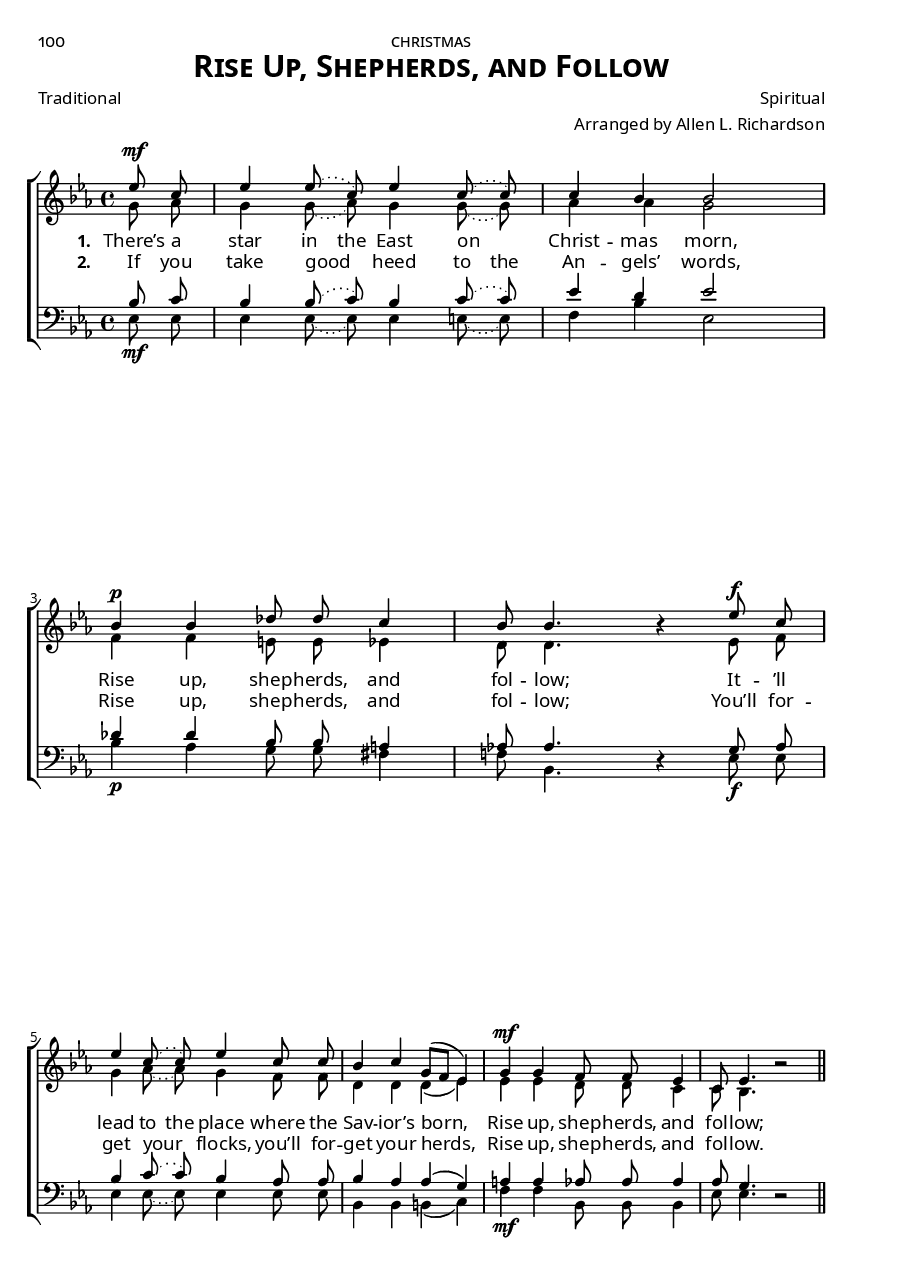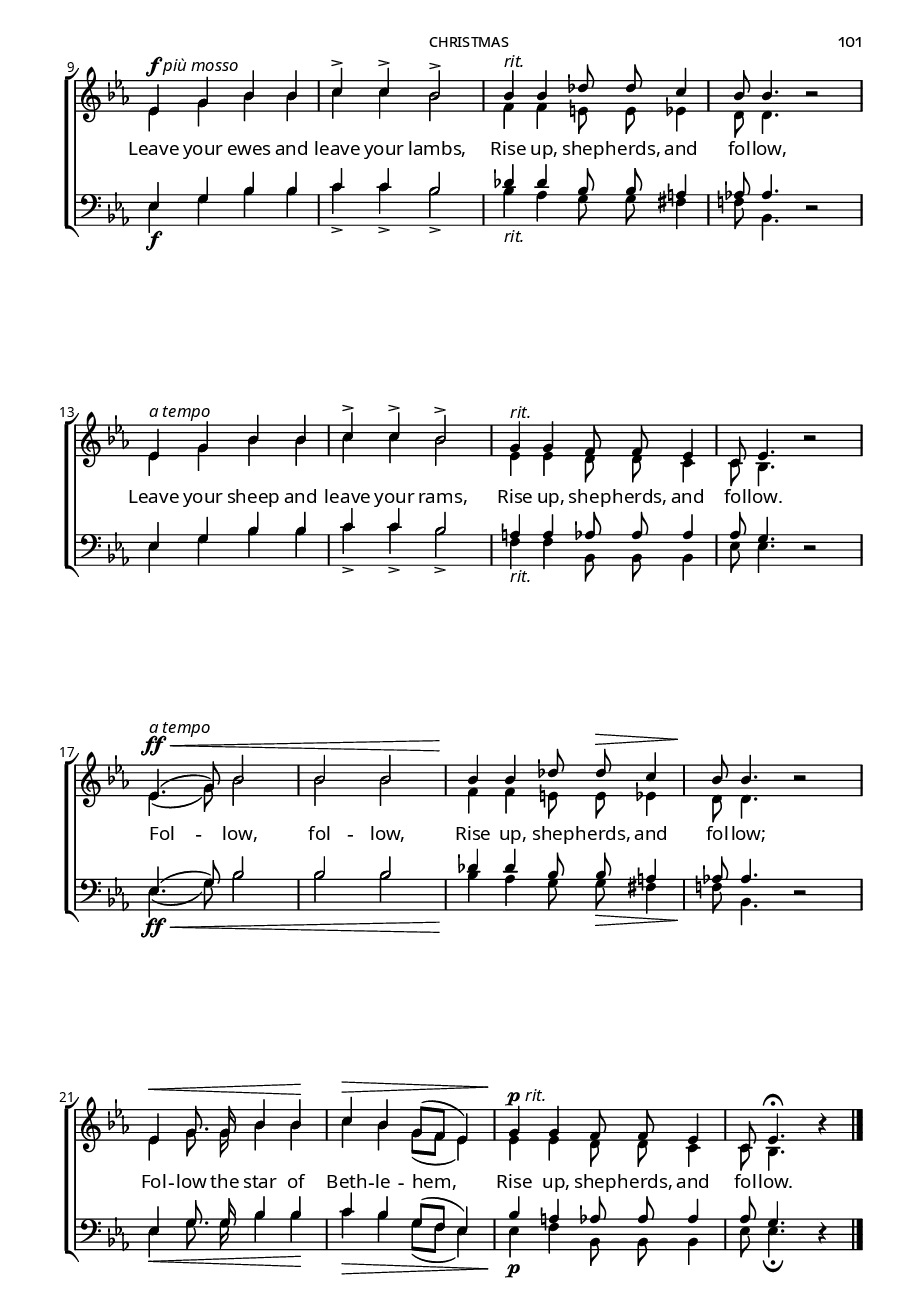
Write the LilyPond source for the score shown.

\version "2.14.2"
\include "util.ly"
\header {
  title = \markup{\override #'(font-name . "Garamond Premier Pro Semibold"){ \abs-fontsize #15 \smallCapsOldStyle"Rise Up, Shepherds, and Follow"}}
  poet = \markup\oldStyleNum"Traditional"
  composer = \markup\oldStyleNum"Spiritual"
  arranger = \markup\oldStyleNum"Arranged by Allen L. Richardson"
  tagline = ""
}
\paper {
  paper-height = 9\in
  paper-width = 6\in
  indent = 0\in
  %system-system-spacing = #'((basic-distance . 10) (padding . 0))
  ragged-last-bottom = ##f
  ragged-bottom = ##f
  two-sided = ##t
  inner-margin = 0.5\in
  outer-margin = 0.25\in
  top-margin = 0.25\in
  bottom-margin = 0.25\in
  first-page-number = #100
  print-first-page-number = ##t
  headerLine = \markup{\override #'(font-name . "Garamond Premier Pro") \smallCapsOldStyle"christmas"}
  oddHeaderMarkup = \markup\fill-line{
     \override #'(font-name . "Garamond Premier Pro")\abs-fontsize #8.5
     \combine 
        \fill-line{"" \if \should-print-page-number
        \oldStylePageNum""
        }
        \fill-line{\headerLine}
  }
  evenHeaderMarkup = \markup {
     \override #'(font-name . "Garamond Premier Pro")\abs-fontsize #8.5
     \combine
        \if \should-print-page-number
        \oldStylePageNum""
        \fill-line{\headerLine}
  }
}
#(set-global-staff-size 14.7) \paper{ #(define fonts (make-pango-font-tree "GoudyOlSt BT" "Garamond Premier Pro" "Garamond Premier Pro" (/ 14.7 20))) }
global = {
  \key ees \major
  \time 4/4
  \override DynamicLineSpanner #'staff-padding = #0.0
  \override DynamicLineSpanner #'Y-extent = #'(-0.5 . 0.5)
}

sopMusic = \relative c'' {
  \partial 4 ees8\noBeam^\mf c |
  \slurDotted
  ees4 ees8\noBeam( c) ees4 c8\noBeam( c) |
  \slurSolid
  c4 bes bes2 |
  bes4^\p bes des8\noBeam des c4 |
  bes8 bes4. bes4\rest ees8\noBeam^\f c | \break
  
  \slurDotted
  ees4 c8\noBeam( c) ees4 c8\noBeam c |
  \slurSolid
  bes4 c g8[( f] ees4) |
  g4^\mf g f8\noBeam f ees4 |
  c8 ees4. bes'2\rest \bar "||" \break
  
  ees,4^\markup{\dynamic"f" \italic "più mosso"} g bes bes |
  c-> c-> bes2-> |
  bes4^\markup\italic"rit." bes des8\noBeam des c4 |
  bes8 bes4. bes2\rest |
  ees,4^\markup\italic"a tempo" g bes bes |
  
  c-> c-> bes2-> |
  g4^\markup\italic"rit." g f8\noBeam f ees4 |
  c8 ees4. bes'2\rest |
  ees,4.(^\ff^\<^\markup\italic"a tempo" g8) bes2 |
  bes bes |
  
  bes4\! bes des8\noBeam des^\> c4 |
  bes8\! bes4. bes2\rest |
  ees,4^\< g8.\noBeam g16 bes4 bes\! |
  c^\> bes g8[( f] ees4) |
  g\!^\markup{\dynamic "p" \italic"rit."} g f8\noBeam f ees4 |
  c8 ees4.\fermata bes'4\rest \bar "|."
}
sopWords = \lyricmode {
  
}

altoMusic = \relative c'' {
  g8\noBeam aes |
  \slurDotted
  g4 g8\noBeam( aes) g4 g8\noBeam( g) |
  \slurSolid
  aes4 aes g2 |
  f4 f e8\noBeam e ees4 |
  d8 d4. s4 ees8\noBeam  f |
  
  \slurDotted
  g4 aes8\noBeam( aes) g4 f8\noBeam f |
  \slurSolid
  d4 d d( ees) |
  ees ees d8\noBeam  d c4 |
  c8 bes4. s2 \bar "||"
  
  ees4 g bes bes |
  c c bes2 |
  f4 f e8\noBeam e ees4 |
  d8 d4. s2 |
  ees4 g bes bes |
  
  c c bes2 |
  ees,4 ees d8\noBeam d c4 |
  c8 bes4. s2 |
  ees4.( g8) bes2 |
  bes bes |
  
  f4 f e8\noBeam e ees4 |
  d8 d4. s2 |
  ees4 g8.\noBeam g16 bes4 bes |
  c bes g8[( f] ees4) |
  ees4 ees d8\noBeam d c4 |
  c8 bes4. s4 \bar "|."
}
altoWords = \lyricmode {
  \dropLyricsIX
  \set stanza = #"1. "
  \set ignoreMelismata = ##t
  There’s a star in the East on _ Christ -- mas morn,
  Rise up, shep -- herds, and fol -- low;
  It -- ’ll lead to the place where the Sav -- ior’s born, _ _
  Rise up, shep -- herds, and fol -- low;
  
  Leave your ewes and leave your lambs,
  Rise up, shep -- herds, and fol -- low,
  Leave your sheep and leave your rams,
  Rise up, shep -- herds, and fol -- low.
  Fol -- _ low, fol -- low,
  Rise up, shep -- herds, and fol -- low;
  Fol -- low the star of Beth -- le -- hem, _ _
  Rise up, shep -- herds, and fol -- low.
}
altoWordsII = \lyricmode {
  \dropLyricsIX
%\markup\italic
  \set stanza = #"2. "
  \set ignoreMelismata = ##t
  If you take good _ heed to the An -- gels’ words,
  Rise up, shep -- herds, and fol -- low;
  You’ll for -- get your _ flocks, you’ll for -- get your herds, _ _
  Rise up, shep -- herds, and fol -- low.
}
altoWordsIII = \lyricmode {
}
altoWordsIV = \lyricmode {
}
altoWordsV = \lyricmode {
}
altoWordsVI = \lyricmode {
}
tenorMusic = \relative c' {
  bes8\noBeam_\mf c |
  \slurDotted
  bes4 bes8\noBeam( c) bes4 c8\noBeam( c) |
  \slurSolid
  ees4 d ees2 |
  des4_\p des bes8\noBeam bes a4 |
  aes!8 aes4. s4 g8\noBeam_\f aes |
  
  \slurDotted
  bes4 c8\noBeam( c) bes4 aes8\noBeam aes |
  \slurSolid
  bes4 aes aes( g) |
  a4_\mf a aes8\noBeam aes aes4 |
  aes8 g4. s2 \bar "||"
  
  ees4_\f g bes bes |
  c c bes2 |
  des4_\markup\italic"rit." des bes8\noBeam bes a4 |
  aes!8 aes4. s2 |
  ees4 g bes bes |
  
  c c bes2 |
  a4_\markup\italic"rit." a aes8\noBeam aes aes4 |
  aes8 g4. s2 |
  ees4.(_\ff_\< g8) bes2 |
  bes bes |
  
  des4\! des bes8\noBeam bes_\> a4 |
  aes!8\! aes4. s2 |
  ees4_\< g8.\noBeam g16 bes4 bes\! |
  c4_\> bes g8[( f] ees4) |
  bes'4_\p a aes8\noBeam aes aes4 |
  aes8 g4. s4 \bar "|."
}
tenorWords = \lyricmode {

}

bassMusic = \relative c {
 ees8\noBeam ees |
 \slurDotted
 ees4 ees8\noBeam( ees) ees4 e8\noBeam(e) |
 \slurSolid
 f4 bes ees,2 |
 bes'4 aes g8\noBeam g fis4 |
 f!8 bes,4. d4\rest ees8\noBeam ees |
 
 \slurDotted
 ees4 ees8\noBeam( ees) ees4 ees8\noBeam ees |
 \slurSolid
 bes4 bes b( c) |
 f f bes,8\noBeam bes bes4 |
 ees8 ees4. d2\rest \bar "||"
 
 ees4 g bes bes |
 c-> c-> bes2-> |
 bes4 aes g8\noBeam g fis4 |
 f!8 bes,4. d2\rest |
 ees4 g bes bes |
 
 c-> c-> bes2-> |
 f4 f bes,8\noBeam bes bes4 |
 ees8 ees4. d2\rest |
 ees4.( g8) bes2 |
 bes bes |
 
 bes4 aes g8\noBeam g fis4 |
 f!8 bes,4. d2\rest |
 ees4 g8.\noBeam g16 bes4 bes |
 c bes g8[( f] ees4) |
 ees4 f bes,8\noBeam bes bes4 |
 ees8 ees4.\fermata d4\rest \bar "|."
}
bassWords = \lyricmode {

}

pianoRH = \relative c' {
  
}
pianoLH = \relative c' {
  
}

\score {
  <<
   \new ChoirStaff <<
%    \new Lyrics = sopranos \with { \override VerticalAxisGroup #'nonstaff-relatedstaff-spacing = #'((basic-distance . 1)) }
    \new Staff = women <<
      \new Voice = "sopranos" { \voiceOne << \global \sopMusic >> }
      \new Voice = "altos" { \voiceTwo << \global \altoMusic >> }
    >>
    \new Lyrics \with { alignAboveContext = #"women" \override VerticalAxisGroup #'nonstaff-relatedstaff-spacing = #'((basic-distance . 1))} \lyricsto "sopranos" \sopWords
    \new Lyrics = "altosVI"  \with { alignBelowContext = #"women" } \lyricsto "sopranos" \altoWordsVI
    \new Lyrics = "altosV"  \with { alignBelowContext = #"women" } \lyricsto "sopranos" \altoWordsV
    \new Lyrics = "altosIV"  \with { alignBelowContext = #"women" } \lyricsto "sopranos" \altoWordsIV
    \new Lyrics = "altosIII"  \with { alignBelowContext = #"women" } \lyricsto "sopranos" \altoWordsIII
    \new Lyrics = "altosII"  \with { alignBelowContext = #"women" } \lyricsto "sopranos" \altoWordsII
    \new Lyrics = "altos"  \with { alignBelowContext = #"women" \override VerticalAxisGroup #'nonstaff-relatedstaff-spacing = #'((padding . -0.5)) } \lyricsto "sopranos" \altoWords
   \new Staff = men <<
      \clef bass
      \new Voice = "tenors" { \voiceOne << \global \tenorMusic >> }
      \new Voice = "basses" { \voiceTwo << \global \bassMusic >> }
    >>
    \new Lyrics \with { alignAboveContext = #"men" \override VerticalAxisGroup #'nonstaff-relatedstaff-spacing = #'((basic-distance . 1)) } \lyricsto "tenors" \tenorWords
    \new Lyrics \with { alignBelowContext = #"men" \override VerticalAxisGroup #'nonstaff-relatedstaff-spacing = #'((basic-distance . 1)) } \lyricsto "basses" \bassWords
  >>
%    \new PianoStaff << \new Staff { \new Voice { \pianoRH } } \new Staff { \clef "bass" \pianoLH } >>
  >>
  \layout {
%6.14 \context {\Lyrics\override LyricText #'font-size = #0.8 }
%{IF_LESSER
\context {\Lyrics\override LyricText #'font-size = #1.2 }
%}%END_IF_LESSER
    \context {
      \Score
      \override SpacingSpanner #'base-shortest-duration = #(ly:make-moment 1 4)
      \override SpacingSpanner #'common-shortest-duration = #(ly:make-moment 1 4)
    }
    \context {
      % a little smaller so lyrics
      % can be closer to the staff
      \Staff
      \override VerticalAxisGroup #'minimum-Y-extent = #'(-3 . 3)
    }
    \context {
      \Lyrics
      \override LyricText #'X-offset = #center-on-word
    }
  }
  \midi {
    \tempo 4 = 120
    \set Staff.midiInstrument = "piccolo"
  
    \context {
      \Voice
      \remove "Dynamic_performer"
    }
  }
}
